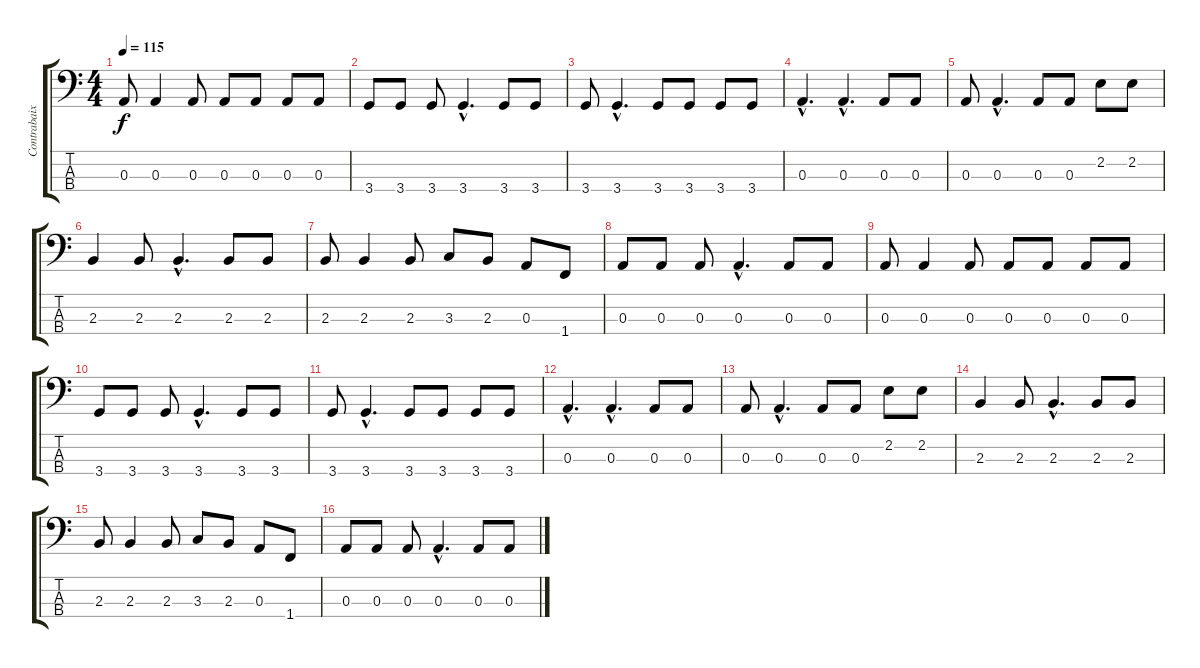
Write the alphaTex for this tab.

\track ("Contrabaixo" "Contrabaix") {instrument contrabass}
\staff {score tabs}
\tuning (G2 D2 A1 E1) {hide}
\ts (4 4)
\tempo 115
\clef f4
\ks c
0.3.8{dy f} 0.3.4 0.3.8 0.3.8 0.3.8 0.3.8 0.3.8 |
3.4.8 3.4.8 3.4.8 3.4{hac}.4{d} 3.4.8 3.4.8 |
3.4.8 3.4{hac}.4{d} 3.4.8 3.4.8 3.4.8 3.4.8 |
0.3{hac}.4{d} 0.3{hac}.4{d} 0.3.8 0.3.8 |
0.3.8 0.3{hac}.4{d} 0.3.8 0.3.8 2.2.8 2.2.8 |
2.3.4 2.3.8 2.3{hac}.4{d} 2.3.8 2.3.8 |
2.3.8 2.3.4 2.3.8 3.3.8 2.3.8 0.3.8 1.4.8 |
0.3.8 0.3.8 0.3.8 0.3{hac}.4{d} 0.3.8 0.3.8 |
0.3.8 0.3.4 0.3.8 0.3.8 0.3.8 0.3.8 0.3.8 |
3.4.8 3.4.8 3.4.8 3.4{hac}.4{d} 3.4.8 3.4.8 |
3.4.8 3.4{hac}.4{d} 3.4.8 3.4.8 3.4.8 3.4.8 |
0.3{hac}.4{d} 0.3{hac}.4{d} 0.3.8 0.3.8 |
0.3.8 0.3{hac}.4{d} 0.3.8 0.3.8 2.2.8 2.2.8 |
2.3.4 2.3.8 2.3{hac}.4{d} 2.3.8 2.3.8 |
2.3.8 2.3.4 2.3.8 3.3.8 2.3.8 0.3.8 1.4.8 |
0.3.8 0.3.8 0.3.8 0.3{hac}.4{d} 0.3.8 0.3.8
